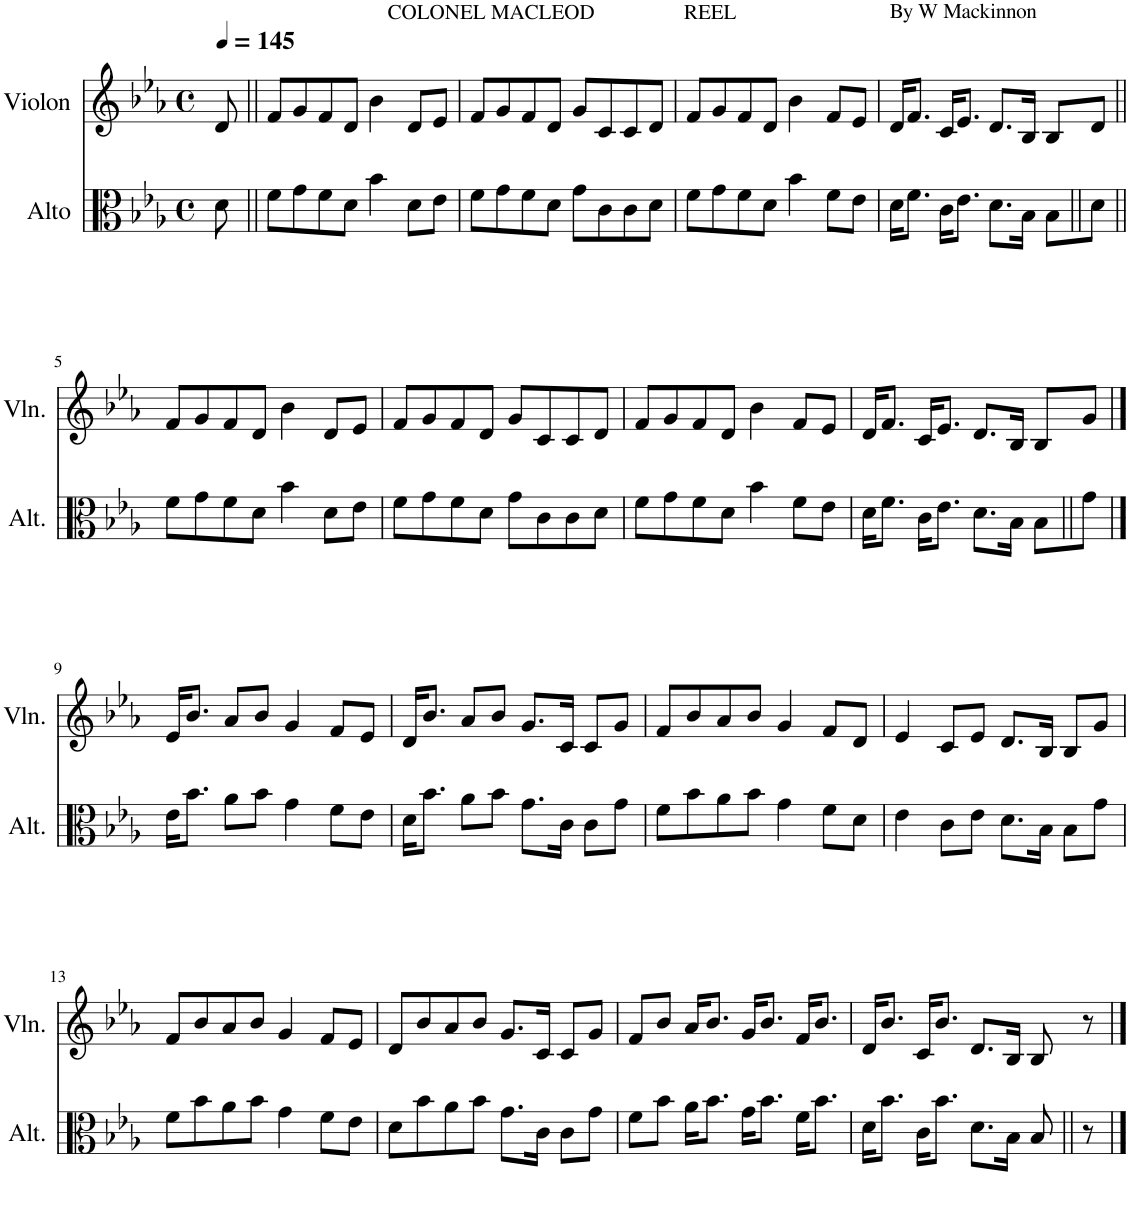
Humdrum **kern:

**kern	**kern
*part2	*part1
*staff2	*staff1
*I"Alto	*I"Violon
*I'Alt.	*I'Vln.
*clefC3	*clefG2
*k[b-e-a-]	*k[b-e-a-]
*M4/4	*M4/4
*met(c)	*met(c)
*MM145	*MM145
=	=
8d\	8d/
=1||	=1||
8f\L	8f/L
8g\	8g/
8f\	8f/
8d\J	8d/J
!	!LO:TX:a:t=COLONEL MACLEOD
4b-\	4b-\
8d\L	8d/L
8e-\J	8e-/J
=2	=2
8f\L	8f/L
8g\	8g/
8f\	8f/
8d\J	8d/J
8g\L	8g/L
8c\	8c/
8c\	8c/
8d\J	8d/J
=3	=3
!	!LO:TX:a:t=REEL
8f\L	8f/L
8g\	8g/
8f\	8f/
8d\J	8d/J
4b-\	4b-\
8f\L	8f/L
8e-\J	8e-/J
=4	=4
!	!LO:TX:a:t=By W Mackinnon
16d\KL	16d/KL
8.f\J	8.f/J
16c\KL	16c/KL
8.e-\J	8.e-/J
8.d\L	8.d/L
16B-\Jk	16B-/Jk
8B-\L	8B-/L
8d\J	8d/J
!!LO:LB:g=z
=5||	=5||
8f\L	8f/L
8g\	8g/
8f\	8f/
8d\J	8d/J
4b-\	4b-\
8d\L	8d/L
8e-\J	8e-/J
=6	=6
8f\L	8f/L
8g\	8g/
8f\	8f/
8d\J	8d/J
8g\L	8g/L
8c\	8c/
8c\	8c/
8d\J	8d/J
=7	=7
8f\L	8f/L
8g\	8g/
8f\	8f/
8d\J	8d/J
4b-\	4b-\
8f\L	8f/L
8e-\J	8e-/J
=8	=8
16d\KL	16d/KL
8.f\J	8.f/J
16c\KL	16c/KL
8.e-\J	8.e-/J
8.d\L	8.d/L
16B-\Jk	16B-/Jk
8B-\L	8B-/L
8g\J	8g/J
!!LO:LB:g=z
==9	==9
16e-\KL	16e-/KL
8.b-\J	8.b-/J
8a-\L	8a-/L
8b-\J	8b-/J
4g\	4g/
8f\L	8f/L
8e-\J	8e-/J
=10	=10
16d\KL	16d/KL
8.b-\J	8.b-/J
8a-\L	8a-/L
8b-\J	8b-/J
8.g\L	8.g/L
16c\Jk	16c/Jk
8c\L	8c/L
8g\J	8g/J
=11	=11
8f\L	8f/L
8b-\	8b-/
8a-\	8a-/
8b-\J	8b-/J
4g\	4g/
8f\L	8f/L
8d\J	8d/J
=12	=12
4e-\	4e-/
8c\L	8c/L
8e-\J	8e-/J
8.d\L	8.d/L
16B-\Jk	16B-/Jk
8B-\L	8B-/L
8g\J	8g/J
!!LO:LB:g=z
=13	=13
8f\L	8f/L
8b-\	8b-/
8a-\	8a-/
8b-\J	8b-/J
4g\	4g/
8f\L	8f/L
8e-\J	8e-/J
=14	=14
8d\L	8d/L
8b-\	8b-/
8a-\	8a-/
8b-\J	8b-/J
8.g\L	8.g/L
16c\Jk	16c/Jk
8c\L	8c/L
8g\J	8g/J
=15	=15
8f\L	8f/L
8b-\J	8b-/J
16a-\KL	16a-/KL
8.b-\J	8.b-/J
16g\KL	16g/KL
8.b-\J	8.b-/J
16f\KL	16f/KL
8.b-\J	8.b-/J
=16	=16
16d\KL	16d/KL
8.b-\J	8.b-/J
16c\KL	16c/KL
8.b-\J	8.b-/J
8.d\L	8.d/L
16B-\Jk	16B-/Jk
8B-/	8B-/
8r	8r
==	==
*-	*-
